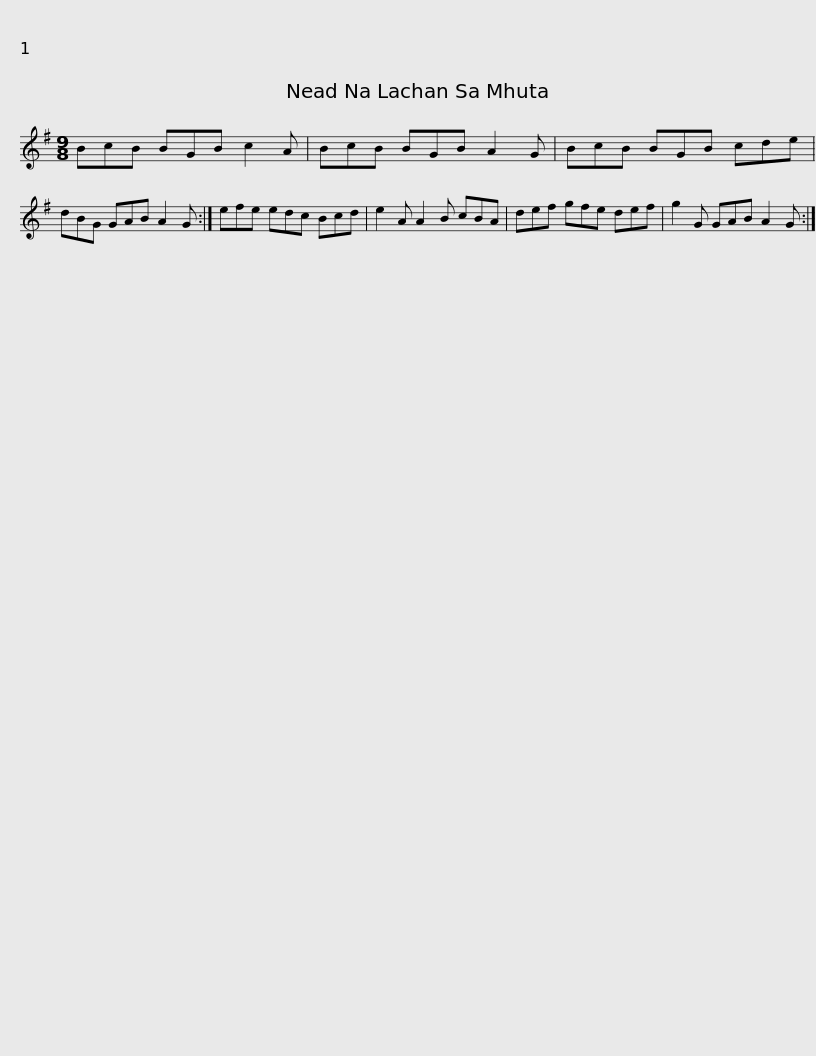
X:1
L:1/8
M:9/8
I:linebreak $
K:G
V:1 treble
V:1
 BcB BGB c2 A | BcB BGB A2 G | BcB BGB cde | dBG GAB A2 G :| efe edc Bcd |$ %5
 e2 A A2 B cBA | def gfe def | g2 G GAB A2 G :| %8
